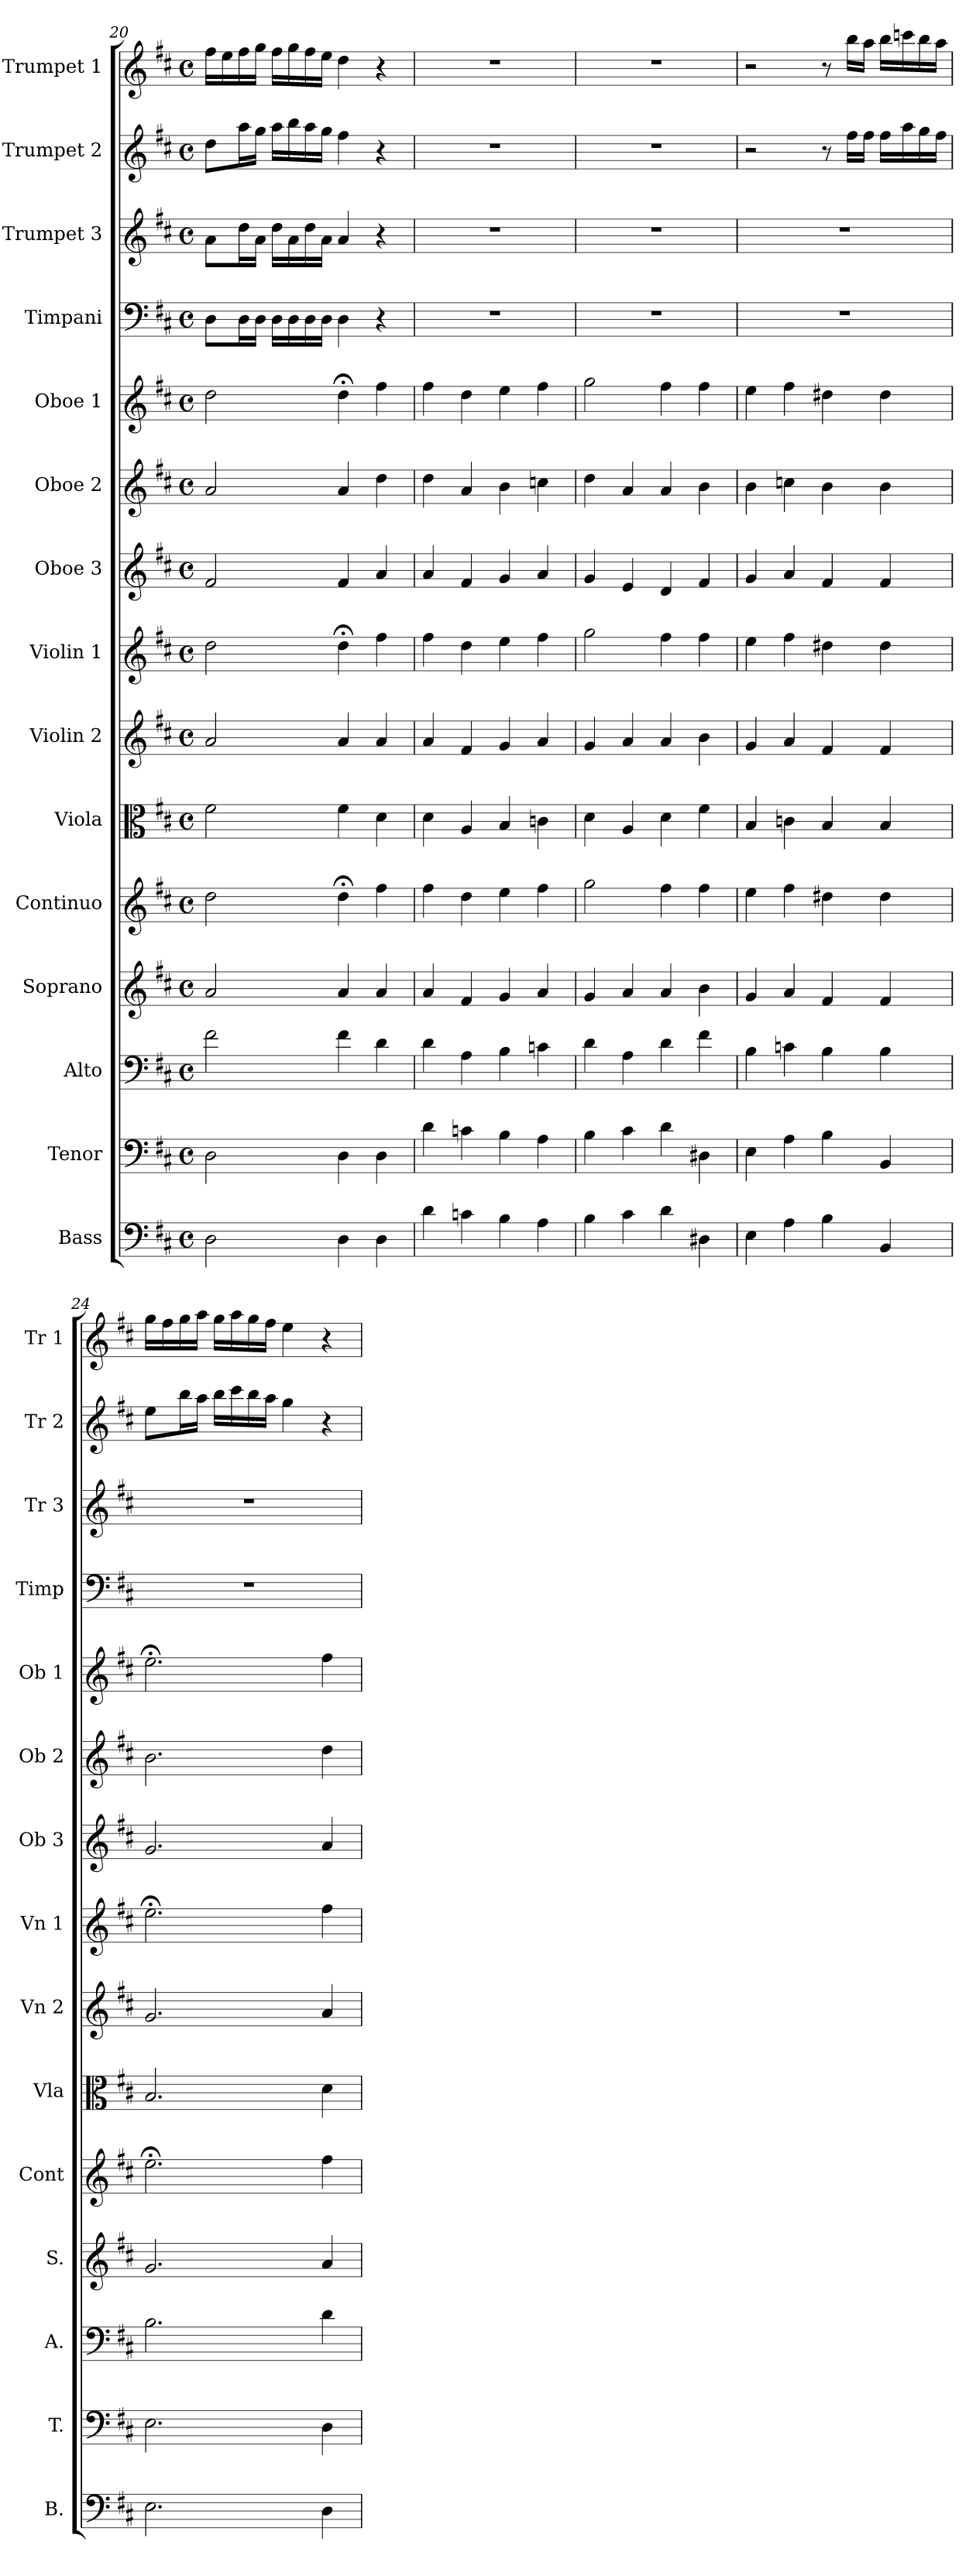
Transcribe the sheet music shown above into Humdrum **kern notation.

**kern	**kern	**kern	**kern	**kern	**kern	**kern	**kern	**kern	**kern	**kern	**kern	**kern	**kern	**kern
*part15	*part14	*part13	*part12	*part11	*part10	*part9	*part8	*part7	*part6	*part5	*part4	*part3	*part2	*part1
*staff15	*staff14	*staff13	*staff12	*staff11	*staff10	*staff9	*staff8	*staff7	*staff6	*staff5	*staff4	*staff3	*staff2	*staff1
*I"Bass	*I"Tenor	*I"Alto	*I"Soprano	*I"Continuo	*I"Viola	*I"Violin 2	*I"Violin 1	*I"Oboe 3	*I"Oboe 2	*I"Oboe 1	*I"Timpani	*I"Trumpet 3	*I"Trumpet 2	*I"Trumpet 1
*I'B.	*I'T.	*I'A.	*I'S.	*I'Cont	*I'Vla	*I'Vn 2	*I'Vn 1	*I'Ob 3	*I'Ob 2	*I'Ob 1	*I'Timp	*I'Tr 3	*I'Tr 2	*I'Tr 1
*clefF4	*clefF4	*clefF4	*clefG2	*clefG2	*clefC3	*clefG2	*clefG2	*clefG2	*clefG2	*clefG2	*clefF4	*clefG2	*clefG2	*clefG2
*k[f#c#]	*k[f#c#]	*k[f#c#]	*k[f#c#]	*k[f#c#]	*k[f#c#]	*k[f#c#]	*k[f#c#]	*k[f#c#]	*k[f#c#]	*k[f#c#]	*k[f#c#]	*k[f#c#]	*k[f#c#]	*k[f#c#]
*D:	*D:	*D:	*D:	*D:	*D:	*D:	*D:	*D:	*D:	*D:	*D:	*D:	*D:	*D:
*M4/4	*M4/4	*M4/4	*M4/4	*M4/4	*M4/4	*M4/4	*M4/4	*M4/4	*M4/4	*M4/4	*M4/4	*M4/4	*M4/4	*M4/4
*met(c)	*met(c)	*met(c)	*met(c)	*met(c)	*met(c)	*met(c)	*met(c)	*met(c)	*met(c)	*met(c)	*met(c)	*met(c)	*met(c)	*met(c)
=20	=20	=20	=20	=20	=20	=20	=20	=20	=20	=20	=20	=20	=20	=20
2D\	2D\	2f#\	2a/	2dd\	2f#\	2a/	2dd\	2f#/	2a/	2dd\	8D\L	8a\L	8dd\L	16ff#\LL
.	.	.	.	.	.	.	.	.	.	.	.	.	.	16ee\
.	.	.	.	.	.	.	.	.	.	.	16D\L	16dd\L	16aa\L	16ff#\
.	.	.	.	.	.	.	.	.	.	.	16D\JJ	16a\JJ	16gg\JJ	16gg\JJ
.	.	.	.	.	.	.	.	.	.	.	16D\LL	16dd\LL	16aa\LL	16ff#\LL
.	.	.	.	.	.	.	.	.	.	.	16D\	16a\	16bb\	16gg\
.	.	.	.	.	.	.	.	.	.	.	16D\	16dd\	16aa\	16ff#\
.	.	.	.	.	.	.	.	.	.	.	16D\JJ	16a\JJ	16gg\JJ	16ee\JJ
4D\	4D\	4f#\	4a/	4dd;<\	4f#\	4a/	4dd;<\	4f#/	4a/	4dd;<\	4D\	4a/	4ff#\	4dd\
4D\	4D\	4d\	4a/	4ff#\	4d\	4a/	4ff#\	4a/	4dd\	4ff#\	4r	4r	4r	4r
=21	=21	=21	=21	=21	=21	=21	=21	=21	=21	=21	=21	=21	=21	=21
4d\	4d\	4d\	4a/	4ff#\	4d\	4a/	4ff#\	4a/	4dd\	4ff#\	1r	1r	1r	1r
4cn\	4cn\	4A\	4f#/	4dd\	4A/	4f#/	4dd\	4f#/	4a/	4dd\	.	.	.	.
4B\	4B\	4B\	4g/	4ee\	4B/	4g/	4ee\	4g/	4b\	4ee\	.	.	.	.
4A\	4A\	4cn\	4a/	4ff#\	4cn\	4a/	4ff#\	4a/	4ccn\	4ff#\	.	.	.	.
!!LO:PB:g=z
=22	=22	=22	=22	=22	=22	=22	=22	=22	=22	=22	=22	=22	=22	=22
4B\	4B\	4d\	4g/	2gg\	4d\	4g/	2gg\	4g/	4dd\	2gg\	1r	1r	1r	1r
4c#\	4c#\	4A\	4a/	.	4A/	4a/	.	4e/	4a/	.	.	.	.	.
4d\	4d\	4d\	4a/	4ff#\	4d\	4a/	4ff#\	4d/	4a/	4ff#\	.	.	.	.
4D#X\	4D#X\	4f#\	4b\	4ff#\	4f#\	4b\	4ff#\	4f#/	4b\	4ff#\	.	.	.	.
=23	=23	=23	=23	=23	=23	=23	=23	=23	=23	=23	=23	=23	=23	=23
4E\	4E\	4B\	4g/	4ee\	4B/	4g/	4ee\	4g/	4b\	4ee\	1r	1r	2r	2r
4A\	4A\	4cn\	4a/	4ff#\	4cn\	4a/	4ff#\	4a/	4ccn\	4ff#\	.	.	.	.
4B\	4B\	4B\	4f#/	4dd#X\	4B/	4f#/	4dd#X\	4f#/	4b\	4dd#X\	.	.	8r	8r
.	.	.	.	.	.	.	.	.	.	.	.	.	16ff#\LL	16bb\LL
.	.	.	.	.	.	.	.	.	.	.	.	.	16ff#\JJ	16aa\JJ
4BB/	4BB/	4B\	4f#/	4dd#\	4B/	4f#/	4dd#\	4f#/	4b\	4dd#\	.	.	16ff#\LL	16bb\LL
.	.	.	.	.	.	.	.	.	.	.	.	.	16aa\	16cccn\
.	.	.	.	.	.	.	.	.	.	.	.	.	16gg\	16bb\
.	.	.	.	.	.	.	.	.	.	.	.	.	16ff#\JJ	16aa\JJ
=24	=24	=24	=24	=24	=24	=24	=24	=24	=24	=24	=24	=24	=24	=24
2.E\	2.E\	2.B\	2.g/	2.ee;<\	2.B/	2.g/	2.ee;<\	2.g/	2.b\	2.ee;<\	1r	1r	8ee\L	16gg\LL
.	.	.	.	.	.	.	.	.	.	.	.	.	.	16ff#\
.	.	.	.	.	.	.	.	.	.	.	.	.	16bb\L	16gg\
.	.	.	.	.	.	.	.	.	.	.	.	.	16aa\JJ	16aa\JJ
.	.	.	.	.	.	.	.	.	.	.	.	.	16bb\LL	16gg\LL
.	.	.	.	.	.	.	.	.	.	.	.	.	16ccc#\	16aa\
.	.	.	.	.	.	.	.	.	.	.	.	.	16bb\	16gg\
.	.	.	.	.	.	.	.	.	.	.	.	.	16aa\JJ	16ff#\JJ
.	.	.	.	.	.	.	.	.	.	.	.	.	4gg\	4ee\
4D\	4D\	4d\	4a/	4ff#\	4d\	4a/	4ff#\	4a/	4dd\	4ff#\	.	.	4r	4r
=	=	=	=	=	=	=	=	=	=	=	=	=	=	=
*-	*-	*-	*-	*-	*-	*-	*-	*-	*-	*-	*-	*-	*-	*-
